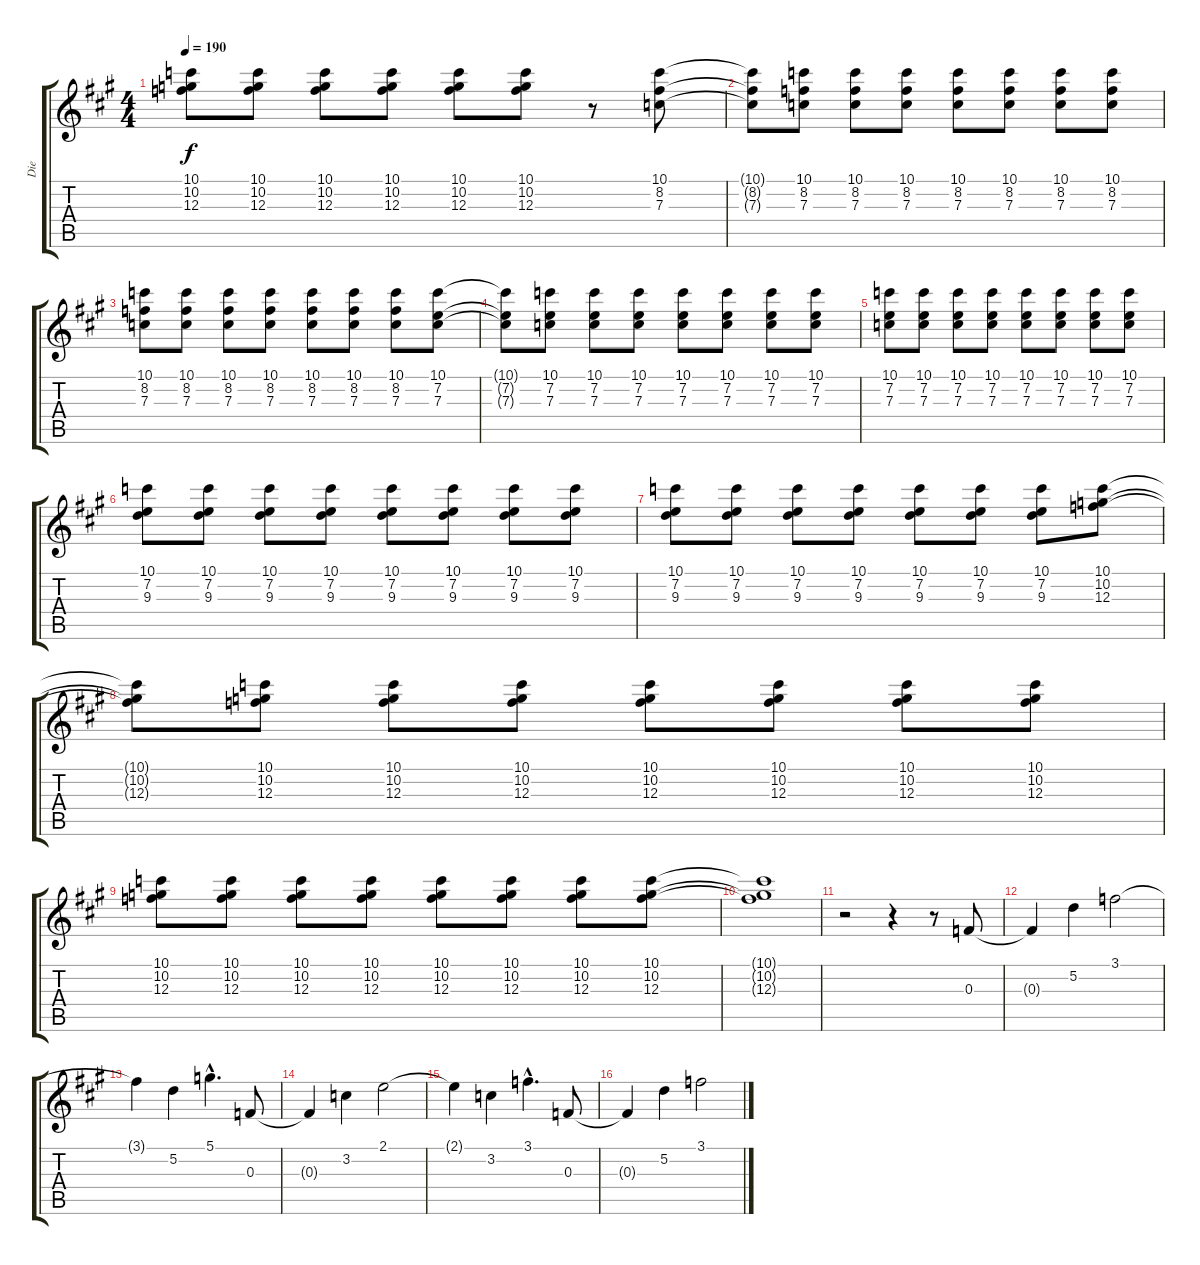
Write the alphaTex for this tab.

\track ("Die" "Die") {instrument distortionguitar}
\staff {score tabs}
\tuning (D4 A3 F3 C3 G2 D2) {hide}
\ts (4 4)
\tempo 190
\clef g2
\ks a
(10.1 10.2 12.3).8{dy f} (10.1 10.2 12.3).8 (10.1 10.2 12.3).8 (10.1 10.2 12.3).8 (10.1 10.2 12.3).8 (10.1 10.2 12.3).8 r.8 (10.1 8.2 7.3).8 |
(10.1{t} 8.2{t} 7.3{t}).8 (10.1 8.2 7.3).8 (10.1 8.2 7.3).8 (10.1 8.2 7.3).8 (10.1 8.2 7.3).8 (10.1 8.2 7.3).8 (10.1 8.2 7.3).8 (10.1 8.2 7.3).8 |
(10.1 8.2 7.3).8 (10.1 8.2 7.3).8 (10.1 8.2 7.3).8 (10.1 8.2 7.3).8 (10.1 8.2 7.3).8 (10.1 8.2 7.3).8 (10.1 8.2 7.3).8 (10.1 7.2 7.3).8 |
(10.1{t} 7.2{t} 7.3{t}).8 (10.1 7.2 7.3).8 (10.1 7.2 7.3).8 (10.1 7.2 7.3).8 (10.1 7.2 7.3).8 (10.1 7.2 7.3).8 (10.1 7.2 7.3).8 (10.1 7.2 7.3).8 |
(10.1 7.2 7.3).8 (10.1 7.2 7.3).8 (10.1 7.2 7.3).8 (10.1 7.2 7.3).8 (10.1 7.2 7.3).8 (10.1 7.2 7.3).8 (10.1 7.2 7.3).8 (10.1 7.2 7.3).8 |
(10.1 7.2 9.3).8 (10.1 7.2 9.3).8 (10.1 7.2 9.3).8 (10.1 7.2 9.3).8 (10.1 7.2 9.3).8 (10.1 7.2 9.3).8 (10.1 7.2 9.3).8 (10.1 7.2 9.3).8 |
(10.1 7.2 9.3).8 (10.1 7.2 9.3).8 (10.1 7.2 9.3).8 (10.1 7.2 9.3).8 (10.1 7.2 9.3).8 (10.1 7.2 9.3).8 (10.1 7.2 9.3).8 (10.1 10.2 12.3).8 |
(10.1{t} 10.2{t} 12.3{t}).8 (10.1 10.2 12.3).8 (10.1 10.2 12.3).8 (10.1 10.2 12.3).8 (10.1 10.2 12.3).8 (10.1 10.2 12.3).8 (10.1 10.2 12.3).8 (10.1 10.2 12.3).8 |
(10.1 10.2 12.3).8 (10.1 10.2 12.3).8 (10.1 10.2 12.3).8 (10.1 10.2 12.3).8 (10.1 10.2 12.3).8 (10.1 10.2 12.3).8 (10.1 10.2 12.3).8 (10.1 10.2 12.3).8 |
(10.1{t} 10.2{t} 12.3{t}).1 |
r.2{instrument electricguitarclean} r.4 r.8 0.3.8 |
0.3{t}.4 5.2.4 3.1.2 |
3.1{t}.4 5.2.4 5.1{hac}.4{d} 0.3.8 |
0.3{t}.4 3.2.4 2.1.2 |
2.1{t}.4 3.2.4 3.1{hac}.4{d} 0.3.8 |
0.3{t}.4 5.2.4 3.1.2
